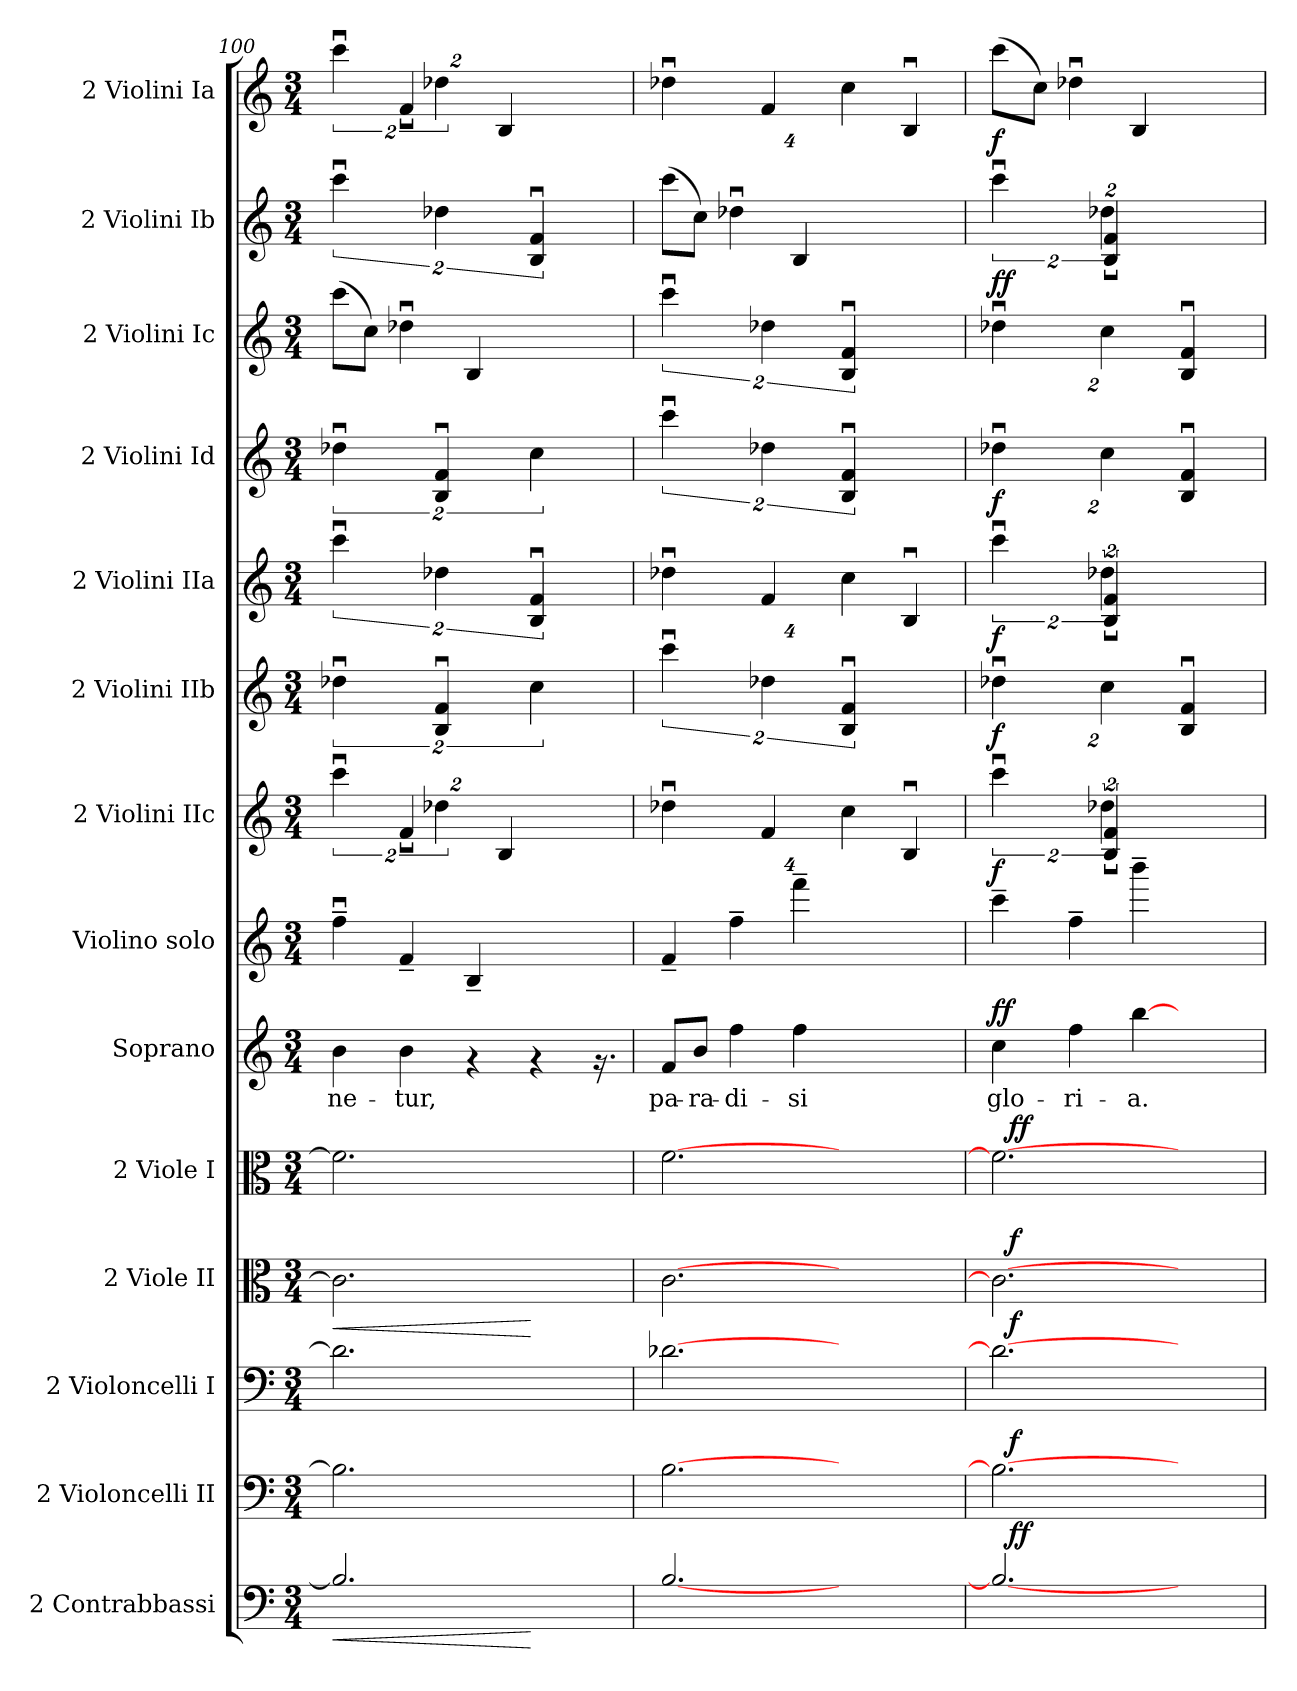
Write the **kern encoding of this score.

**kern	**dynam	**kern	**dynam	**kern	**dynam	**kern	**dynam	**kern	**dynam	**kern	**text	**dynam	**kern	**dynam	**kern	**dynam	**kern	**dynam	**kern	**dynam	**kern	**kern	**dynam	**kern	**dynam	**kern
*part14	*part14	*part13	*part13	*part12	*part12	*part11	*part11	*part10	*part10	*part9	*part9	*part9	*part8	*part8	*part7	*part7	*part6	*part6	*part5	*part5	*part4	*part3	*part3	*part2	*part2	*part1
*staff14	*staff14	*staff13	*staff13	*staff12	*staff12	*staff11	*staff11	*staff10	*staff10	*staff9	*staff9	*staff9	*staff8	*staff8	*staff7	*staff7	*staff6	*staff6	*staff5	*staff5	*staff4	*staff3	*staff3	*staff2	*staff2	*staff1
*I"2 Contrabbassi	*	*I"2 Violoncelli II	*	*I"2 Violoncelli I	*	*I"2 Viole II	*	*I"2 Viole I	*	*I"Soprano	*	*	*I"Violino solo	*	*I"2 Violini IIc	*	*I"2 Violini IIb	*	*I"2 Violini IIa	*	*I"2 Violini Id	*I"2 Violini Ic	*	*I"2 Violini Ib	*	*I"2 Violini Ia
*I'Cb.	*	*I'Vc. II	*	*I'Vc. I	*	*I'Vle II	*	*I'Vle I	*	*I'S.	*	*	*I'Vno solo	*	*I'Vni IIc	*	*I'Vni IIb	*	*I'Vni IIa	*	*I'Vni Id	*I'Vni Ic	*	*I'Vni Ib	*	*I'Vni Ia
*clefF4	*	*clefF4	*	*clefF4	*	*clefC3	*	*clefC3	*	*clefG2	*	*	*clefG2	*	*clefG2	*	*clefG2	*	*clefG2	*	*clefG2	*clefG2	*	*clefG2	*	*clefG2
*ITrd7c12	*	*	*	*	*	*	*	*	*	*	*	*	*	*	*	*	*	*	*	*	*	*	*	*	*	*
*k[]	*	*k[]	*	*k[]	*	*k[]	*	*k[]	*	*k[]	*	*	*k[]	*	*k[]	*	*k[]	*	*k[]	*	*k[]	*k[]	*	*k[]	*	*k[]
*C:	*	*C:	*	*C:	*	*C:	*	*C:	*	*C:	*	*	*C:	*	*C:	*	*C:	*	*C:	*	*C:	*C:	*	*C:	*	*C:
*M3/4	*	*M3/4	*	*M3/4	*	*M3/4	*	*M3/4	*	*M3/4	*	*	*M3/4	*	*M3/4	*	*M3/4	*	*M3/4	*	*M3/4	*M3/4	*	*M3/4	*	*M3/4
=100	=100	=100	=100	=100	=100	=100	=100	=100	=100	=100	=100	=100	=100	=100	=100	=100	=100	=100	=100	=100	=100	=100	=100	=100	=100	=100
!	!LO:HP:b	!	!	!	!	!	!LO:HP:b	!	!	!	!LO:LY:b:cj	!	!	!	!	!	!	!	!	!	!	!	!	!	!	!
*	*	*	*	*	*	*	*	*	*	*	*	*	*	*	*^	*	*	*	*	*	*	*	*	*	*	*^
2.BB/]	<	2.B\]	.	2.d-\]	.	2.c\]	<	2.f\]	.	4b\	-ne-	.	4ffu>~>\	.	8%3cccu>\	4ryy	.	8%3dd-Xu>\	.	8%3cccu>\	.	8%3dd-Xu>\	(>8ccc\L	.	8%3cccu>\	.	8%3cccu>\	4ryy
.	.	.	.	.	.	.	.	.	.	.	.	.	.	.	.	.	.	.	.	.	.	.	8cc\J)	.	.	.	.	.
!	!	!	!	!	!	!	!	!	!	!	!LO:LY:b:cj	!	!	!	!	!	!	!	!	!	!	!	!	!	!	!	!	!
*	*	*	*	*	*	*	*	*	*	*	*	*	*	*	*	*Xbrackettup	*	*	*	*	*	*	*	*	*	*	*	*Xbrackettup
.	.	.	.	.	.	.	.	.	.	4b\	-tur,	.	4f~</	.	.	8%3fu>/	.	.	.	.	.	.	4dd-Xu>\	.	.	.	.	8%3fu>/
*	*	*	*	*	*	*	*	*	*	*	*	*	*	*	*	*	*	*Xbrackettup	*	*	*	*Xbrackettup	*	*	*	*	*	*
.	.	.	.	.	.	.	.	.	.	.	.	.	.	.	8%3dd-X\	.	.	8%3f/u> 8%3B/u>	.	8%3dd-X\	.	8%3f/u> 8%3B/u>	.	.	8%3dd-X\	.	8%3dd-X\	.
.	.	.	.	.	.	.	.	.	.	4rf	.	.	4B~</	.	.	.	.	.	.	.	.	.	4B/	.	.	.	.	.
.	.	.	.	.	.	.	.	.	.	.	.	.	.	.	.	8%3B/	.	.	.	.	.	.	.	.	.	.	.	8%3B/
*	*	*	*	*	*	*	*	*	*	*	*	*	*	*	*	*	*	*	*	*Xbrackettup	*	*	*	*	*Xbrackettup	*	*	*
4.ryy	[	4.ryy	.	4.ryy	.	4.ryy	[	4.ryy	.	4rf	.	.	4.ryy	.	8ryy	.	.	8%3cc\	.	8%3f/u> 8%3B/u>	.	8%3cc\	4.ryy	.	8%3f/u> 8%3B/u>	.	8ryy	.
.	.	.	.	.	.	.	.	.	.	.	.	.	.	.	4ryy	.	.	.	.	.	.	.	.	.	.	.	4ryy	.
.	.	.	.	.	.	.	.	.	.	16.rf	.	.	.	.	.	8ryy	.	.	.	.	.	.	.	.	.	.	.	8ryy
.	.	.	.	.	.	.	.	.	.	32ryy	.	.	.	.	.	.	.	.	.	.	.	.	.	.	.	.	.	.
*	*	*	*	*	*	*	*	*	*	*	*	*	*	*	*v	*v	*	*	*	*	*	*	*	*	*	*	*v	*v
=101	=101	=101	=101	=101	=101	=101	=101	=101	=101	=101	=101	=101	=101	=101	=101	=101	=101	=101	=101	=101	=101	=101	=101	=101	=101	=101
!	!	!	!	!	!	!	!	!	!	!	!LO:LY:b:cj	!	!	!	!	!	!	!	!	!	!	!	!	!	!	!
*	*	*	*	*	*	*	*	*	*	*	*	*	*	*	*	*	*brackettup	*	*	*	*brackettup	*	*	*	*	*
[<2.BB/	.	[>2.B\	.	[>2.d-\	.	[>2.c\	.	[>2.f\	.	8f/L	pa-	.	4f~</	.	8%3dd-Xu>\	.	8%3cccu>\	.	8%3dd-Xu>\	.	8%3cccu>\	8%3cccu>\	.	(>8ccc\L	.	8%3dd-Xu>\
!	!	!	!	!	!	!	!	!	!	!	!LO:LY:b:cj	!	!	!	!	!	!	!	!	!	!	!	!	!	!	!
.	.	.	.	.	.	.	.	.	.	8b/J	-ra-	.	.	.	.	.	.	.	.	.	.	.	.	8cc\J)	.	.
!	!	!	!	!	!	!	!	!	!	!	!LO:LY:b:cj	!	!	!	!	!	!	!	!	!	!	!	!	!	!	!
.	.	.	.	.	.	.	.	.	.	4ff\	-di-	.	4ff~>\	.	.	.	.	.	.	.	.	.	.	4dd-Xu>\	.	.
.	.	.	.	.	.	.	.	.	.	.	.	.	.	.	8%3f/	.	8%3dd-X\	.	8%3f/	.	8%3dd-X\	8%3dd-X\	.	.	.	8%3f/
!	!	!	!	!	!	!	!	!	!	!	!LO:LY:b:cj	!	!	!	!	!	!	!	!	!	!	!	!	!	!	!
.	.	.	.	.	.	.	.	.	.	4ff\	-si	.	4fff~>\	.	.	.	.	.	.	.	.	.	.	4B/	.	.
*	*	*	*	*	*	*	*	*	*	*	*	*	*	*	*	*	*Xbrackettup	*	*	*	*Xbrackettup	*Xbrackettup	*	*	*	*
2.ryy	.	2.ryy	.	2.ryy	.	2.ryy	.	2.ryy	.	2.ryy	.	.	2.ryy	.	8%3cc\	.	8%3f/u> 8%3B/u>	.	8%3cc\	.	8%3f/u> 8%3B/u>	8%3f/u> 8%3B/u>	.	2.ryy	.	8%3cc\
.	.	.	.	.	.	.	.	.	.	.	.	.	.	.	8%3Bu>/	.	4.ryy	.	8%3Bu>/	.	4.ryy	4.ryy	.	.	.	8%3Bu>/
=102	=102	=102	=102	=102	=102	=102	=102	=102	=102	=102	=102	=102	=102	=102	=102	=102	=102	=102	=102	=102	=102	=102	=102	=102	=102	=102
!	!	!	!	!	!	!	!	!	!	!	!LO:LY:b:cj	!	!	!	!	!	!	!	!	!	!	!	!	!	!	!
*	*	*	*	*	*	*	*	*	*	*	*	*	*	*	*brackettup	*	*	*	*brackettup	*	*	*	*	*brackettup	*	*
*	*	*	*	*	*	*	*	*	*	*	*	*	*	*	*^	*	*	*	*^	*	*	*	*	*^	*	*
!	!	!	!	!	!	!	!	!	!	!	!	!LO:DY:a	!	!LO:DY:a	!	!	!LO:DY:a	!	!LO:DY:a	!	!	!LO:DY:a	!	!	!LO:DY:a	!	!	!	!
!	!	!	!	!	!	!	!	!	!	!	!	!	!	!	!	!	!	!	!	!	!	!	!	!	!LO:DY:n=1:b	!	!	!LO:DY:a	!
*^	*	*^	*	*^	*	*^	*	*^	*	*	*	*	*	*	*	*	*	*	*	*	*	*	*	*	*	*	*	*	*
2.BB/_<	32.ryy	.	2.B\_>	32.ryy	.	2.d-\_>	32.ryy	.	2.c\_>	32.ryy	.	2.f\_>	32.ryy	.	4cc\	glo-	ff	4ccc~>\	f	8%3cccu>\	4.ryy	f	8%3dd-Xu>\	f	8%3cccu>\	4.ryy	f	8%3dd-Xu>\	8%3dd-Xu>\	f f	8%3cccu>\	4.ryy	f	(>8ccc\L
!	!	!LO:DY:a	!	!	!	!	!	!	!	!	!	!	!	!	!	!	!	!	!	!	!	!	!	!	!	!	!	!	!	!	!	!	!	!
!	!	!LO:DY:n=1:b	!	!	!LO:DY:a	!	!	!LO:DY:a	!	!	!LO:DY:a	!	!	!LO:DY:a	!	!	!	!	!	!	!	!	!	!	!	!	!	!	!	!	!	!	!	!
.	1ryy	f f	.	1ryy	f	.	1ryy	f	.	1ryy	f	.	1ryy	ff	.	.	.	.	.	.	.	.	.	.	.	.	.	.	.	.	.	.	.	.
.	.	.	.	.	.	.	.	.	.	.	.	.	.	.	.	.	.	.	.	.	.	.	.	.	.	.	.	.	.	.	.	.	.	8cc\J)
!	!	!	!	!	!	!	!	!	!	!	!	!	!	!	!	!LO:LY:b:cj	!	!	!	!	!	!	!	!	!	!	!	!	!	!	!	!	!	!
.	.	.	.	.	.	.	.	.	.	.	.	.	.	.	4ff\	-ri-	.	4ff~>\	.	.	.	.	.	.	.	.	.	.	.	.	.	.	.	4dd-Xu>\
*	*	*	*	*	*	*	*	*	*	*	*	*	*	*	*	*	*	*	*	*	*	*	*	*	*	*	*	*	*	*	*	*Xbrackettup	*	*
.	.	.	.	.	.	.	.	.	.	.	.	.	.	.	.	.	.	.	.	8%3dd-X\	8%3f/u> 8%3B/u>	.	8%3cc\	.	8%3dd-X\	8%3f/u> 8%3B/u>	.	8%3cc\	8%3cc\	.	8%3dd-X\	8%3f/u> 8%3B/u>	.	.
!	!	!	!	!	!	!	!	!	!	!	!	!	!	!	!	!LO:LY:b:cj	!	!	!	!	!	!	!	!	!	!	!	!	!	!	!	!	!	!
.	.	.	.	.	.	.	.	.	.	.	.	.	.	.	[>4bb\	-a.	.	4bbb~>\	.	.	.	.	.	.	.	.	.	.	.	.	.	.	.	4B/
4.ryy	.	.	4.ryy	.	.	4.ryy	.	.	4.ryy	.	.	4.ryy	.	.	4.ryy	.	.	4.ryy	.	4.ryy	4.ryy	.	8%3f/u> 8%3B/u>	.	4.ryy	4.ryy	.	8%3f/u> 8%3B/u>	8%3f/u> 8%3B/u>	.	4.ryy	4.ryy	.	4.ryy
.	16ryy	.	.	16ryy	.	.	16ryy	.	.	16ryy	.	.	16ryy	.	.	.	.	.	.	.	.	.	.	.	.	.	.	.	.	.	.	.	.	.
.	64ryy	.	.	64ryy	.	.	64ryy	.	.	64ryy	.	.	64ryy	.	.	.	.	.	.	.	.	.	.	.	.	.	.	.	.	.	.	.	.	.
*v	*v	*	*	*	*	*v	*v	*	*v	*v	*	*v	*v	*	*	*	*	*	*	*v	*v	*	*	*	*v	*v	*	*	*	*	*v	*v	*	*
*	*	*v	*v	*	*	*	*	*	*	*	*	*	*	*	*	*	*	*	*	*	*	*	*	*	*	*	*
=	=	=	=	=	=	=	=	=	=	=	=	=	=	=	=	=	=	=	=	=	=	=	=	=	=	=
*-	*-	*-	*-	*-	*-	*-	*-	*-	*-	*-	*-	*-	*-	*-	*-	*-	*-	*-	*-	*-	*-	*-	*-	*-	*-	*-
